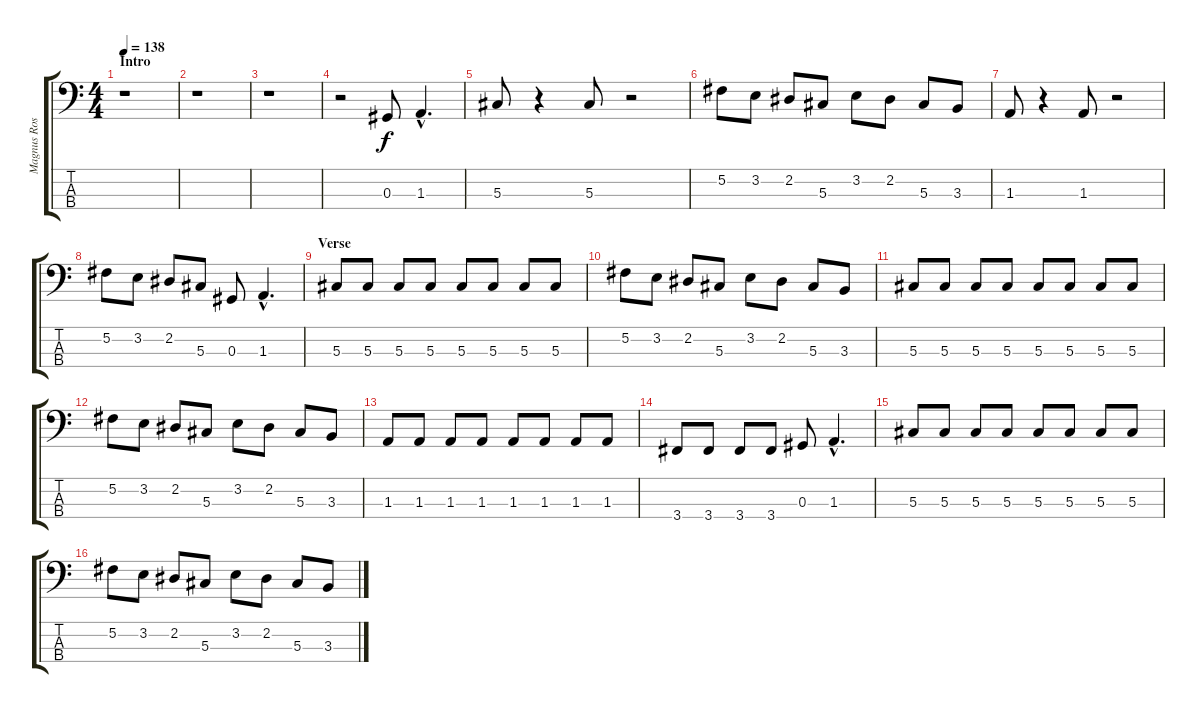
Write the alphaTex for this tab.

\track ("Magnus Rosén" "Magnus Ros") {instrument electricbassfinger}
\staff {score tabs}
\tuning (Gb2 Db2 Ab1 Eb1) {hide}
\ts (4 4)
\section ("" "Intro")
\tempo 138
\clef f4
\ks c
r.1{dy f instrument electricbassfinger} |
r.1 |
r.1 |
r.2 0.3.8 1.3{hac}.4{d} |
5.3.8 r.4 5.3.8 r.2 |
5.2.8 3.2.8 2.2.8 5.3.8 3.2.8 2.2.8 5.3.8 3.3.8 |
1.3.8 r.4 1.3.8 r.2 |
5.2.8 3.2.8 2.2.8 5.3.8 0.3.8 1.3{hac}.4{d} |
\section ("" "Verse")
5.3.8 5.3.8 5.3.8 5.3.8 5.3.8 5.3.8 5.3.8 5.3.8 |
5.2.8 3.2.8 2.2.8 5.3.8 3.2.8 2.2.8 5.3.8 3.3.8 |
5.3.8 5.3.8 5.3.8 5.3.8 5.3.8 5.3.8 5.3.8 5.3.8 |
5.2.8 3.2.8 2.2.8 5.3.8 3.2.8 2.2.8 5.3.8 3.3.8 |
1.3.8 1.3.8 1.3.8 1.3.8 1.3.8 1.3.8 1.3.8 1.3.8 |
3.4.8 3.4.8 3.4.8 3.4.8 0.3.8 1.3{hac}.4{d} |
5.3.8 5.3.8 5.3.8 5.3.8 5.3.8 5.3.8 5.3.8 5.3.8 |
5.2.8 3.2.8 2.2.8 5.3.8 3.2.8 2.2.8 5.3.8 3.3.8
